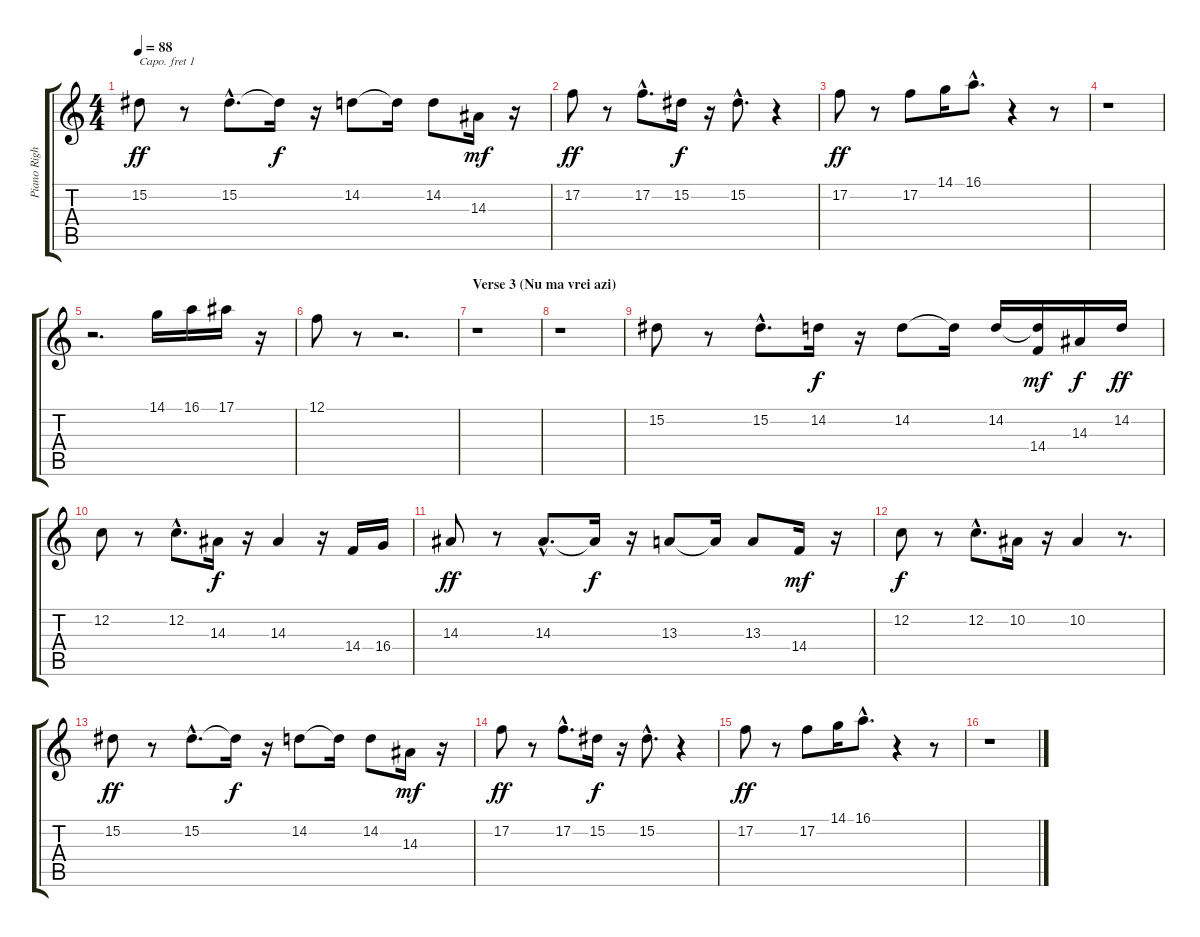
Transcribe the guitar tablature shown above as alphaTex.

\track ("Piano Right Hand" "Piano Righ") {instrument electricgrandpiano}
\staff {score tabs}
\capo 1
\tuning (E4 B3 G3 D3 A2 E2) {hide}
\ts (4 4)
\tempo 88
\clef g2
\ks c
15.2.8{dy ff} r.8 15.2{hac}.8{d} 15.2{t}.16{dy f} r.16 14.2.8 14.2{t}.16 14.2.8 14.3.16{dy mf} r.16 |
17.2.8{dy ff} r.8 17.2{hac}.8{d} 15.2.16{dy f} r.16 15.2{hac}.8{d} r.4 |
17.2.8{dy ff} r.8 17.2.8 14.1.16 16.1{hac}.8{d} r.4 r.8 |
r.1 |
r.2{d} 14.1.16 16.1.16 17.1.16 r.16 |
12.1.8 r.8 r.2{d} |
\section ("" "Verse 3 (Nu ma vrei azi)")
r.1 |
r.1 |
15.2.8 r.8 15.2{hac}.8{d} 14.2.16{dy f} r.16 14.2.8 14.2{t}.16 14.2.16 (14.2{t} 14.4).16{dy mf} 14.3.16{dy f} 14.2.16{dy ff} |
12.2.8 r.8 12.2{hac}.8{d} 14.3.16{dy f} r.16 14.3.4 r.16 14.4.16 16.4.16 |
14.3.8{dy ff} r.8 14.3{hac}.8{d} 14.3{t}.16{dy f} r.16 13.3.8 13.3{t}.16 13.3.8 14.4.16{dy mf} r.16 |
12.2.8{dy f} r.8 12.2{hac}.8{d} 10.2.16 r.16 10.2.4 r.8{d} |
15.2.8{dy ff} r.8 15.2{hac}.8{d} 15.2{t}.16{dy f} r.16 14.2.8 14.2{t}.16 14.2.8 14.3.16{dy mf} r.16 |
17.2.8{dy ff} r.8 17.2{hac}.8{d} 15.2.16{dy f} r.16 15.2{hac}.8{d} r.4 |
17.2.8{dy ff} r.8 17.2.8 14.1.16 16.1{hac}.8{d} r.4 r.8 |
r.1
